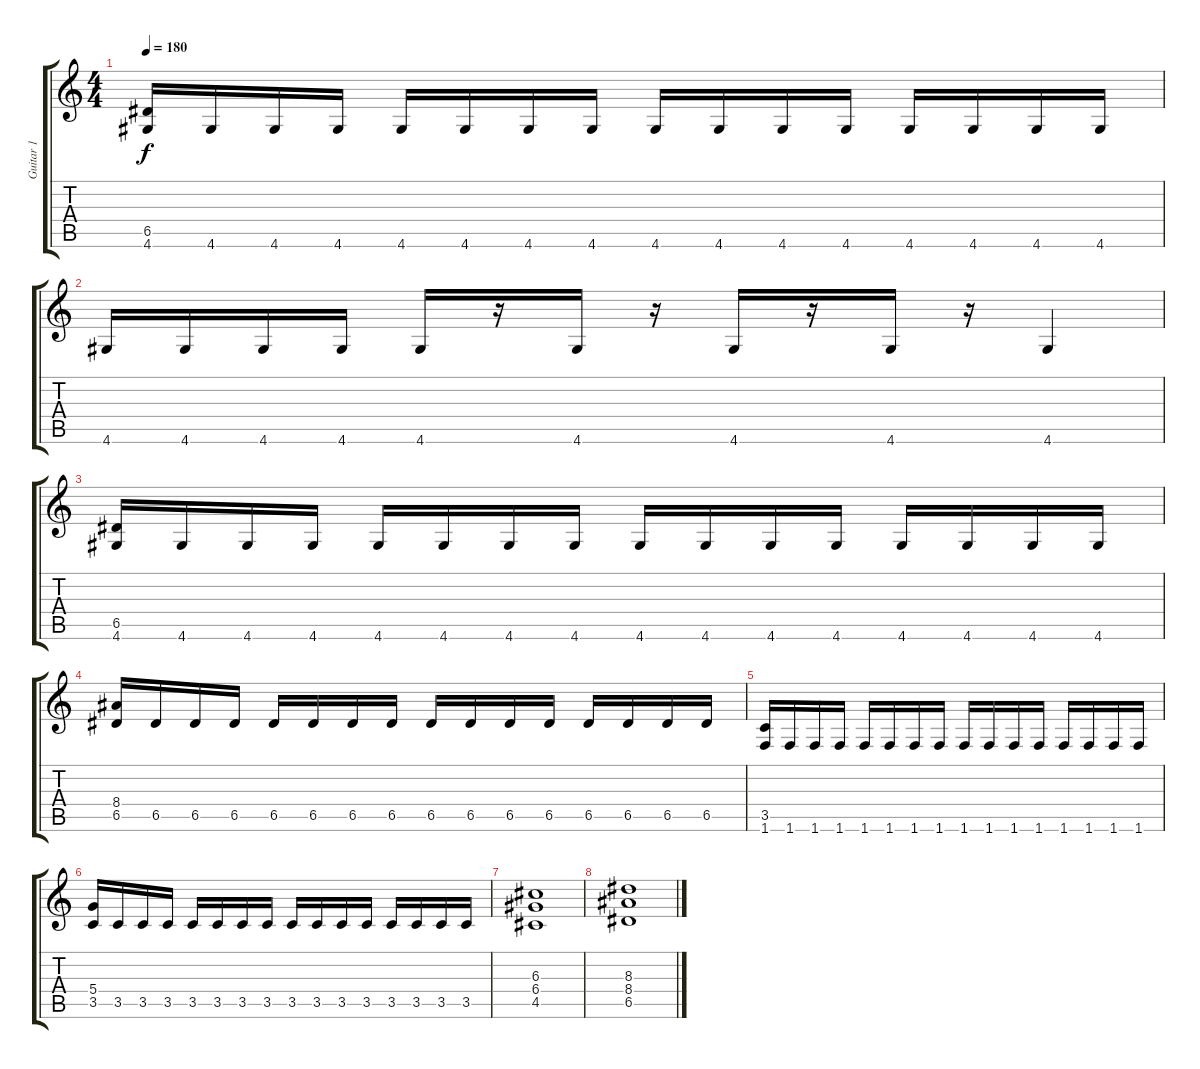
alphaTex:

\track ("Guitar 1" "Guitar 1") {instrument distortionguitar}
\staff {score tabs}
\tuning (E4 B3 G3 D3 A2 E2) {hide}
\ts (4 4)
\tempo 180
\clef g2
\ks c
(6.5 4.6).16{dy f} 4.6.16 4.6.16 4.6.16 4.6.16 4.6.16 4.6.16 4.6.16 4.6.16 4.6.16 4.6.16 4.6.16 4.6.16 4.6.16 4.6.16 4.6.16 |
4.6.16 4.6.16 4.6.16 4.6.16 4.6.16 r.16 4.6.16 r.16 4.6.16 r.16 4.6.16 r.16 4.6.4 |
(6.5 4.6).16 4.6.16 4.6.16 4.6.16 4.6.16 4.6.16 4.6.16 4.6.16 4.6.16 4.6.16 4.6.16 4.6.16 4.6.16 4.6.16 4.6.16 4.6.16 |
(8.4 6.5).16 6.5.16 6.5.16 6.5.16 6.5.16 6.5.16 6.5.16 6.5.16 6.5.16 6.5.16 6.5.16 6.5.16 6.5.16 6.5.16 6.5.16 6.5.16 |
(3.5 1.6).16 1.6.16 1.6.16 1.6.16 1.6.16 1.6.16 1.6.16 1.6.16 1.6.16 1.6.16 1.6.16 1.6.16 1.6.16 1.6.16 1.6.16 1.6.16 |
(5.4 3.5).16 3.5.16 3.5.16 3.5.16 3.5.16 3.5.16 3.5.16 3.5.16 3.5.16 3.5.16 3.5.16 3.5.16 3.5.16 3.5.16 3.5.16 3.5.16 |
(6.3 6.4 4.5).1 |
(8.3 8.4 6.5).1
